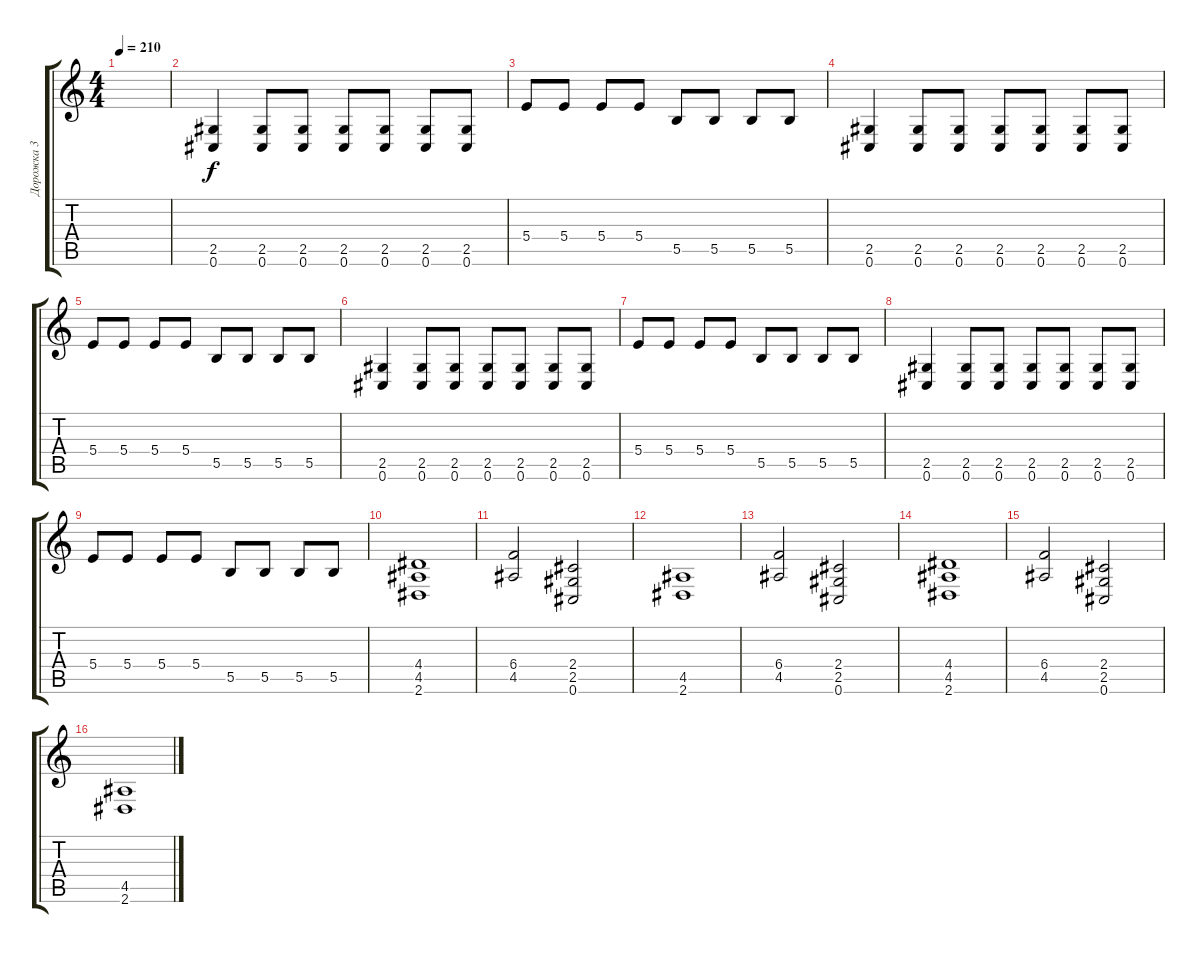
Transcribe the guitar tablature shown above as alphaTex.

\track ("Дорожка 3" "Дорожка 3") {instrument distortionguitar}
\staff {score tabs}
\tuning (Db4 Ab3 E3 B2 Gb2 Db2) {hide}
\ts (4 4)
\tempo 210
\clef g2
\ks c
|
(2.5 0.6).4 (2.5 0.6).8 (2.5 0.6).8 (2.5 0.6).8 (2.5 0.6).8 (2.5 0.6).8 (2.5 0.6).8 |
5.4.8 5.4.8 5.4.8 5.4.8 5.5.8 5.5.8 5.5.8 5.5.8 |
(2.5 0.6).4 (2.5 0.6).8 (2.5 0.6).8 (2.5 0.6).8 (2.5 0.6).8 (2.5 0.6).8 (2.5 0.6).8 |
5.4.8 5.4.8 5.4.8 5.4.8 5.5.8 5.5.8 5.5.8 5.5.8 |
(2.5 0.6).4 (2.5 0.6).8 (2.5 0.6).8 (2.5 0.6).8 (2.5 0.6).8 (2.5 0.6).8 (2.5 0.6).8 |
5.4.8 5.4.8 5.4.8 5.4.8 5.5.8 5.5.8 5.5.8 5.5.8 |
(2.5 0.6).4 (2.5 0.6).8 (2.5 0.6).8 (2.5 0.6).8 (2.5 0.6).8 (2.5 0.6).8 (2.5 0.6).8 |
5.4.8 5.4.8 5.4.8 5.4.8 5.5.8 5.5.8 5.5.8 5.5.8 |
(4.4 4.5 2.6).1 |
(6.4 4.5).2 (2.4 2.5 0.6).2 |
(4.5 2.6).1 |
(6.4 4.5).2 (2.4 2.5 0.6).2 |
(4.4 4.5 2.6).1 |
(6.4 4.5).2 (2.4 2.5 0.6).2 |
(4.5 2.6).1
